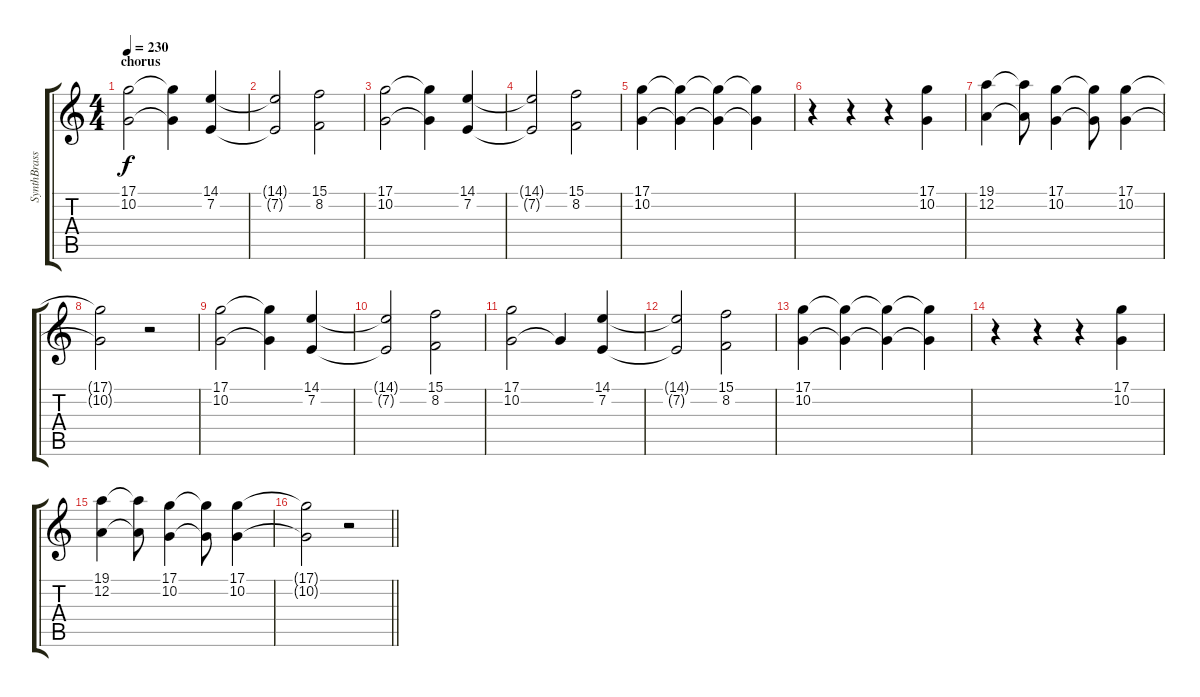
\track ("SynthBrass" "SynthBrass") {instrument brasssection}
\staff {score tabs}
\tuning (D4 A3 F3 C3 G2 C2) {hide}
\ts (4 4)
\section ("" "chorus")
\tempo 230
\clef g2
\ks c
(17.1 10.2).2{dy f} (17.1{t} 10.2{t}).4 (14.1 7.2).4 |
(14.1{t} 7.2{t}).2 (15.1 8.2).2 |
(17.1 10.2).2 (17.1{t} 10.2{t}).4 (14.1 7.2).4 |
(14.1{t} 7.2{t}).2 (15.1 8.2).2 |
(17.1 10.2).4 (17.1{t} 10.2{t}).4 (17.1{t} 10.2{t}).4 (17.1{t} 10.2{t}).4 |
r.4 r.4 r.4 (17.1 10.2).4 |
(19.1 12.2).4 (19.1{t} 12.2{t}).8 (17.1 10.2).4 (17.1{t} 10.2{t}).8 (17.1 10.2).4 |
(17.1{t} 10.2{t}).2 r.2 |
(17.1 10.2).2 (17.1{t} 10.2{t}).4 (14.1 7.2).4 |
(14.1{t} 7.2{t}).2 (15.1 8.2).2 |
(17.1 10.2).2 10.2{t}.4 (14.1 7.2).4 |
(14.1{t} 7.2{t}).2 (15.1 8.2).2 |
(17.1 10.2).4 (17.1{t} 10.2{t}).4 (17.1{t} 10.2{t}).4 (17.1{t} 10.2{t}).4 |
r.4 r.4 r.4 (17.1 10.2).4 |
(19.1 12.2).4 (19.1{t} 12.2{t}).8 (17.1 10.2).4 (17.1{t} 10.2{t}).8 (17.1 10.2).4 |
\barLineRight lightlight
(17.1{t} 10.2{t}).2 r.2
